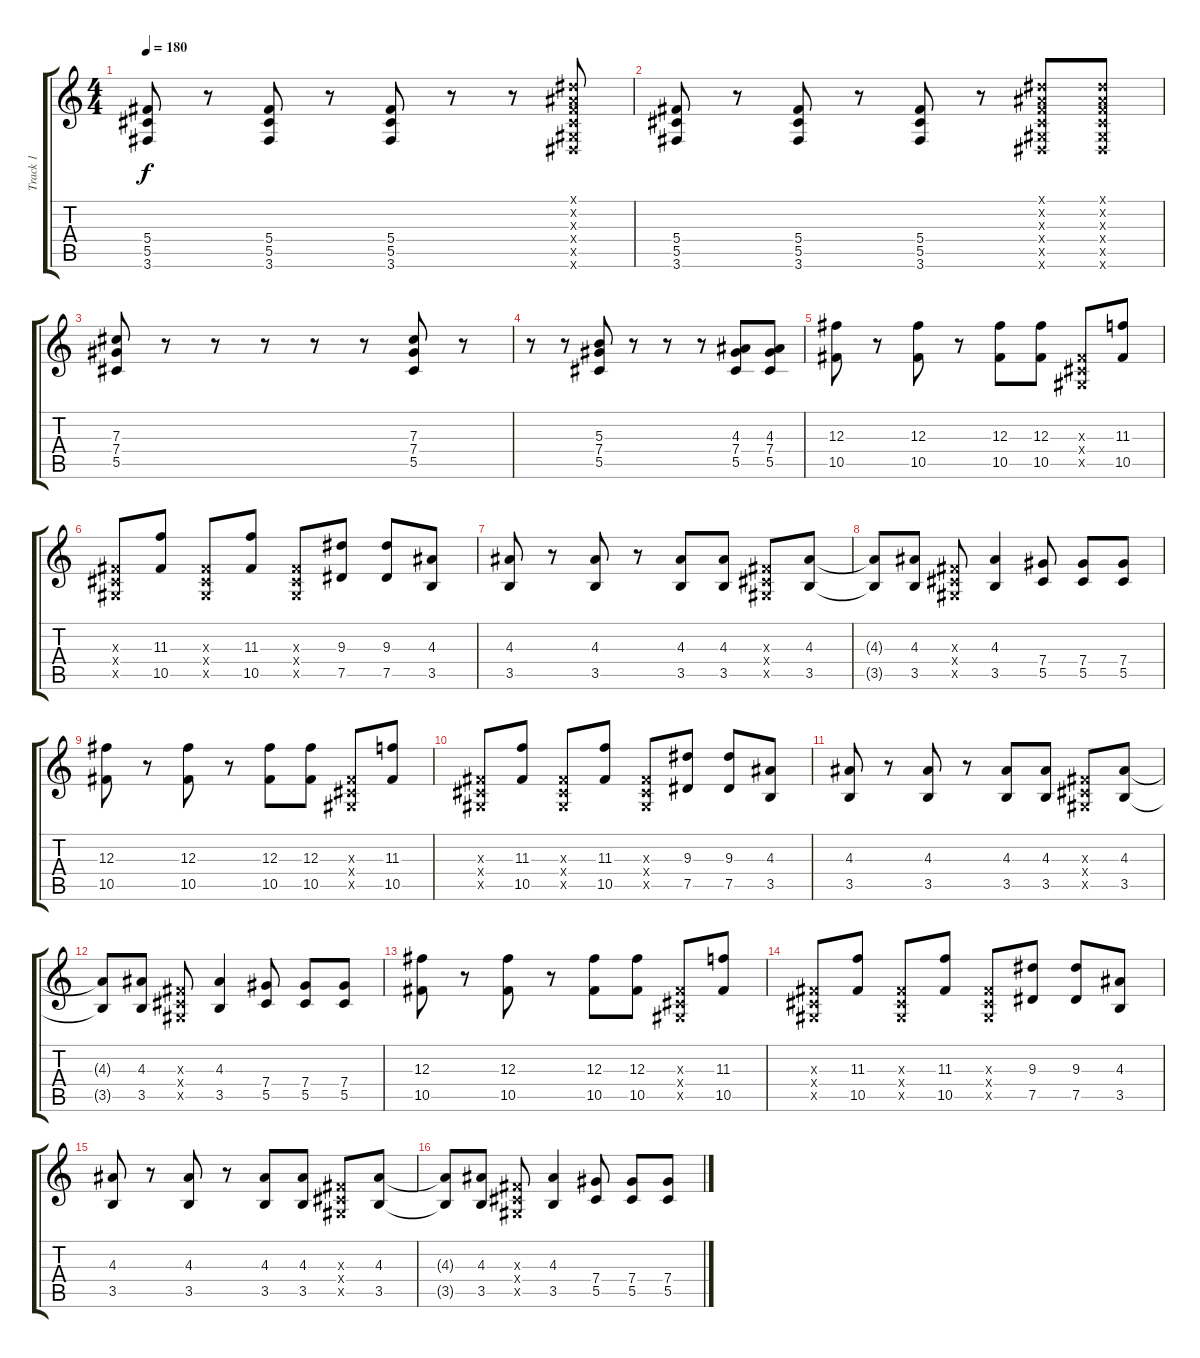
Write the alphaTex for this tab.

\track ("Track 1" "Track 1") {instrument overdrivenguitar}
\staff {score tabs}
\tuning (Eb4 Bb3 Gb3 Db3 Ab2 Eb2) {hide}
\ts (4 4)
\tempo 180
\clef g2
\ks c
(5.4 5.5 3.6).8{dy f} r.8 (5.4 5.5 3.6).8 r.8 (5.4 5.5 3.6).8 r.8 r.8 (0.1{x} 0.2{x} 0.3{x} 0.4{x} 0.5{x} 0.6{x}).8 |
(5.4 5.5 3.6).8 r.8 (5.4 5.5 3.6).8 r.8 (5.4 5.5 3.6).8 r.8 (0.1{x} 0.2{x} 0.3{x} 0.4{x} 0.5{x} 0.6{x}).8 (0.1{x} 0.2{x} 0.3{x} 0.4{x} 0.5{x} 0.6{x}).8 |
(7.3 7.4 5.5).8 r.8 r.8 r.8 r.8 r.8 (7.3 7.4 5.5).8 r.8 |
r.8 r.8 (5.3 7.4 5.5).8 r.8 r.8 r.8 (4.3 7.4 5.5).8 (4.3 7.4 5.5).8 |
(12.3 10.5).8 r.8 (12.3 10.5).8 r.8 (12.3 10.5).8 (12.3 10.5).8 (0.3{x} 0.4{x} 0.5{x}).8 (11.3 10.5).8 |
(0.3{x} 0.4{x} 0.5{x}).8 (11.3 10.5).8 (0.3{x} 0.4{x} 0.5{x}).8 (11.3 10.5).8 (0.3{x} 0.4{x} 0.5{x}).8 (9.3 7.5).8 (9.3 7.5).8 (4.3 3.5).8 |
(4.3 3.5).8 r.8 (4.3 3.5).8 r.8 (4.3 3.5).8 (4.3 3.5).8 (0.3{x} 0.4{x} 0.5{x}).8 (4.3 3.5).8 |
(4.3{t} 3.5{t}).8 (4.3 3.5).8 (0.3{x} 0.4{x} 0.5{x}).8 (4.3 3.5).4 (7.4 5.5).8 (7.4 5.5).8 (7.4 5.5).8 |
(12.3 10.5).8 r.8 (12.3 10.5).8 r.8 (12.3 10.5).8 (12.3 10.5).8 (0.3{x} 0.4{x} 0.5{x}).8 (11.3 10.5).8 |
(0.3{x} 0.4{x} 0.5{x}).8 (11.3 10.5).8 (0.3{x} 0.4{x} 0.5{x}).8 (11.3 10.5).8 (0.3{x} 0.4{x} 0.5{x}).8 (9.3 7.5).8 (9.3 7.5).8 (4.3 3.5).8 |
(4.3 3.5).8 r.8 (4.3 3.5).8 r.8 (4.3 3.5).8 (4.3 3.5).8 (0.3{x} 0.4{x} 0.5{x}).8 (4.3 3.5).8 |
(4.3{t} 3.5{t}).8 (4.3 3.5).8 (0.3{x} 0.4{x} 0.5{x}).8 (4.3 3.5).4 (7.4 5.5).8 (7.4 5.5).8 (7.4 5.5).8 |
(12.3 10.5).8 r.8 (12.3 10.5).8 r.8 (12.3 10.5).8 (12.3 10.5).8 (0.3{x} 0.4{x} 0.5{x}).8 (11.3 10.5).8 |
(0.3{x} 0.4{x} 0.5{x}).8 (11.3 10.5).8 (0.3{x} 0.4{x} 0.5{x}).8 (11.3 10.5).8 (0.3{x} 0.4{x} 0.5{x}).8 (9.3 7.5).8 (9.3 7.5).8 (4.3 3.5).8 |
(4.3 3.5).8 r.8 (4.3 3.5).8 r.8 (4.3 3.5).8 (4.3 3.5).8 (0.3{x} 0.4{x} 0.5{x}).8 (4.3 3.5).8 |
(4.3{t} 3.5{t}).8 (4.3 3.5).8 (0.3{x} 0.4{x} 0.5{x}).8 (4.3 3.5).4 (7.4 5.5).8 (7.4 5.5).8 (7.4 5.5).8
